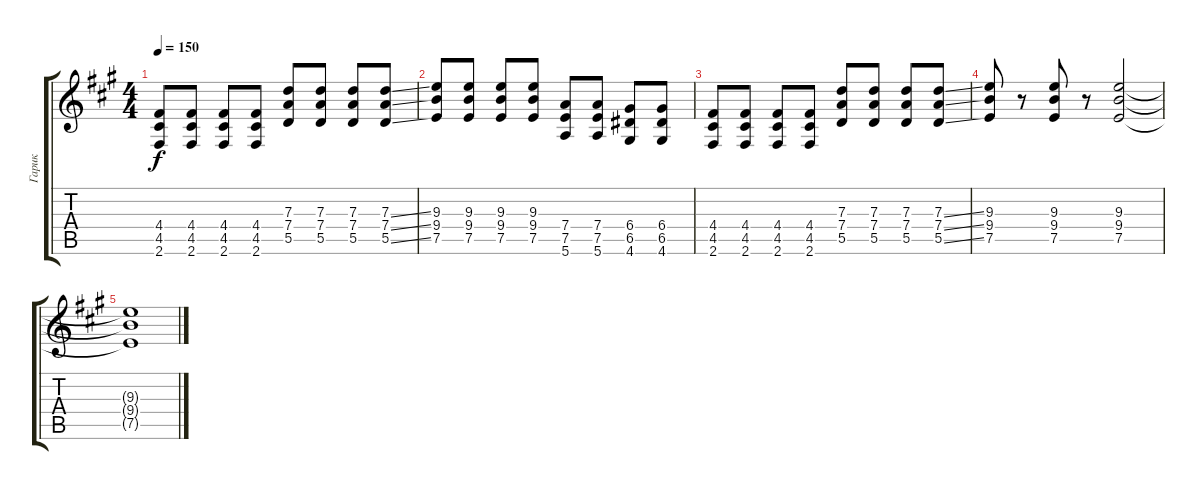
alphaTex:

\track ("Гарик" "Гарик") {instrument distortionguitar}
\staff {score tabs}
\tuning (E4 B3 G3 D3 A2 E2) {hide}
\ts (4 4)
\tempo 150
\clef g2
\ks f#minor
(4.4 4.5 2.6).8{dy f} (4.4 4.5 2.6).8 (4.4 4.5 2.6).8 (4.4 4.5 2.6).8 (7.3 7.4 5.5).8 (7.3 7.4 5.5).8 (7.3 7.4 5.5).8 (7.3{ss} 7.4{ss} 5.5{ss}).8 |
(9.3 9.4 7.5).8 (9.3 9.4 7.5).8 (9.3 9.4 7.5).8 (9.3 9.4 7.5).8 (7.4 7.5 5.6).8 (7.4 7.5 5.6).8 (6.4 6.5 4.6).8 (6.4 6.5 4.6).8 |
(4.4 4.5 2.6).8 (4.4 4.5 2.6).8 (4.4 4.5 2.6).8 (4.4 4.5 2.6).8 (7.3 7.4 5.5).8 (7.3 7.4 5.5).8 (7.3 7.4 5.5).8 (7.3{ss} 7.4{ss} 5.5{ss}).8 |
(9.3 9.4 7.5).8 r.8 (9.3 9.4 7.5).8 r.8 (9.3 9.4 7.5).2 |
(9.3{t} 9.4{t} 7.5{t}).1
